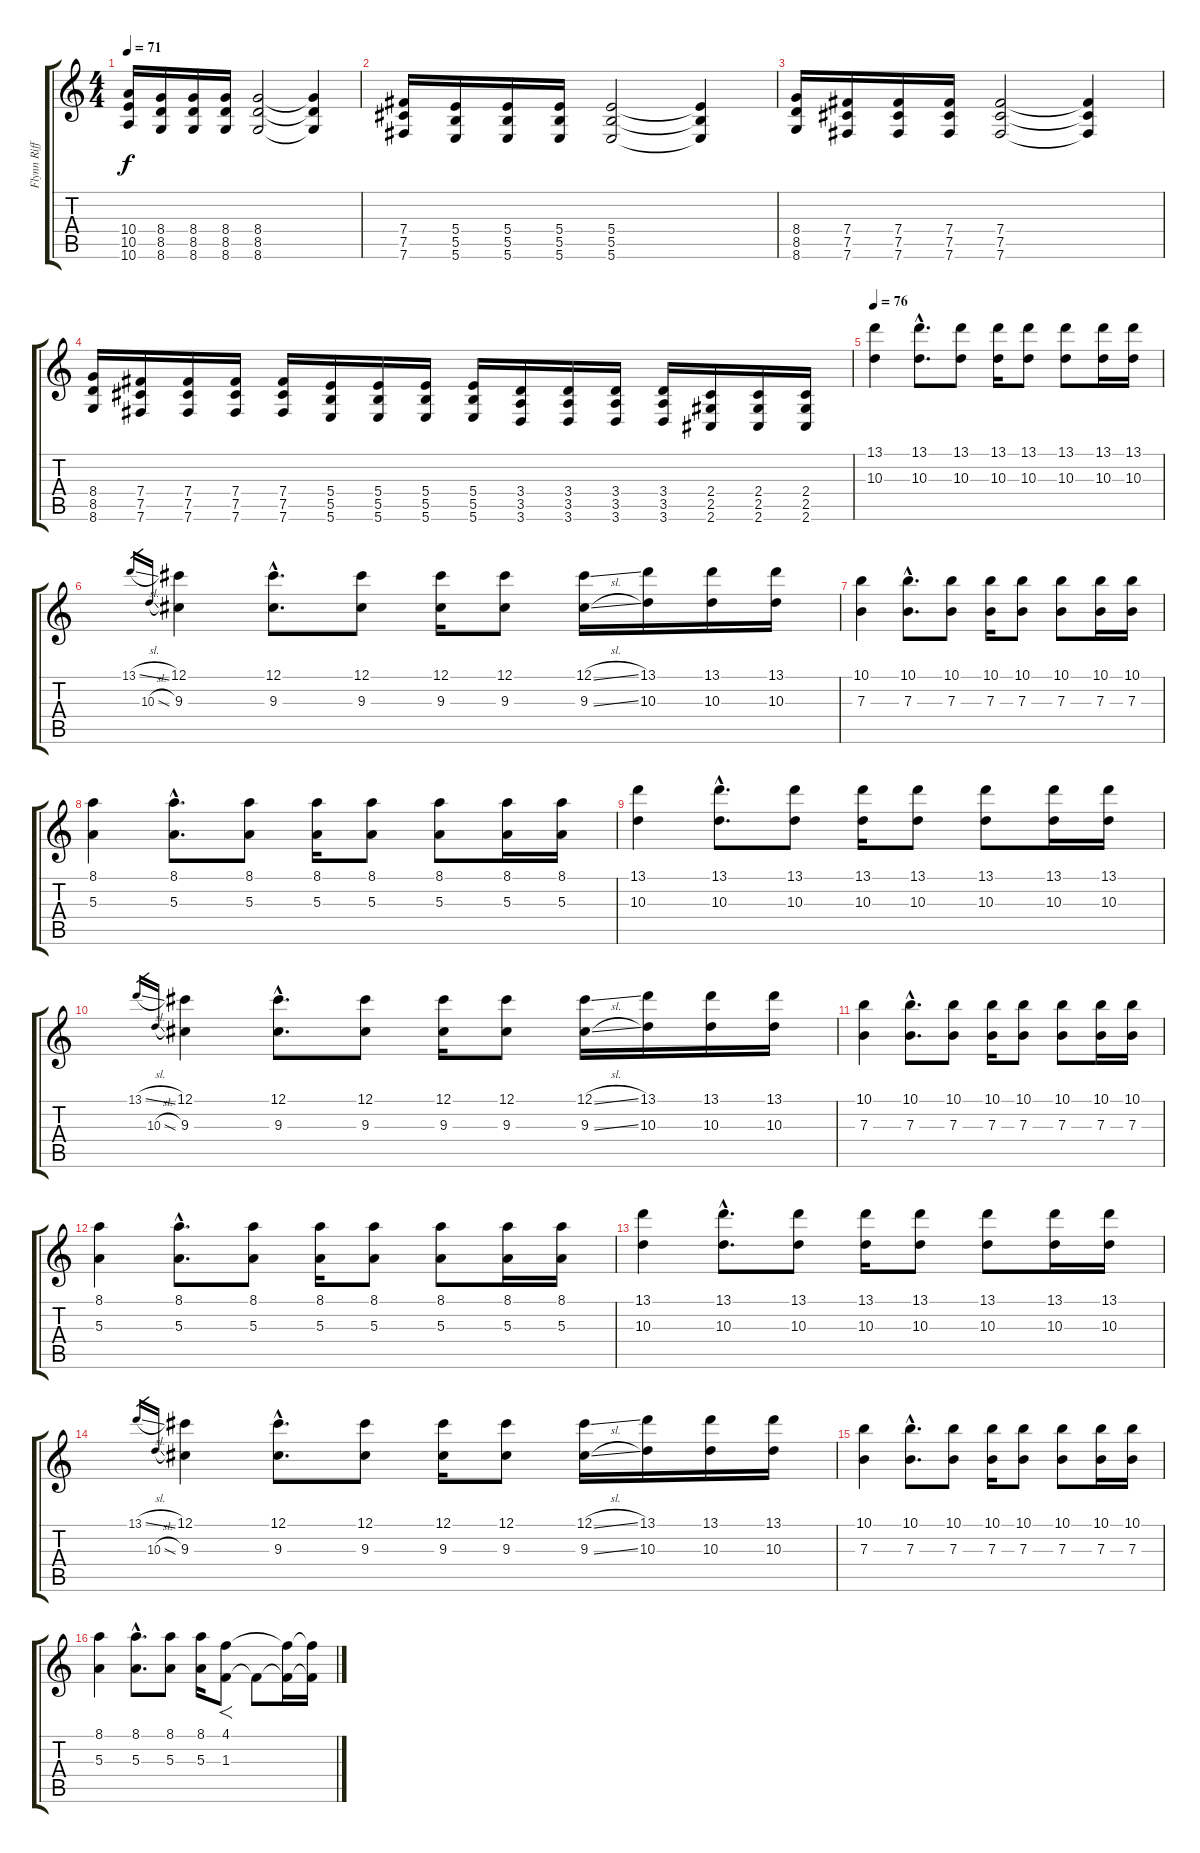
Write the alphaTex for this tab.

\track ("Flynn Riff" "Flynn Riff") {instrument distortionguitar}
\staff {score tabs}
\tuning (Db4 Ab3 E3 B2 Gb2 B1) {hide}
\ts (4 4)
\tempo 71
\clef g2
\ks c
(10.4 10.5 10.6).16{dy f} (8.4 8.5 8.6).16 (8.4 8.5 8.6).16 (8.4 8.5 8.6).16 (8.4 8.5 8.6).2 (8.4{t} 8.5{t} 8.6{t}).4 |
(7.4 7.5 7.6).16 (5.4 5.5 5.6).16 (5.4 5.5 5.6).16 (5.4 5.5 5.6).16 (5.4 5.5 5.6).2 (5.4{t} 5.5{t} 5.6{t}).4 |
(8.4 8.5 8.6).16 (7.4 7.5 7.6).16 (7.4 7.5 7.6).16 (7.4 7.5 7.6).16 (7.4 7.5 7.6).2 (7.4{t} 7.5{t} 7.6{t}).4 |
(8.4 8.5 8.6).16 (7.4 7.5 7.6).16 (7.4 7.5 7.6).16 (7.4 7.5 7.6).16 (7.4 7.5 7.6).16 (5.4 5.5 5.6).16 (5.4 5.5 5.6).16 (5.4 5.5 5.6).16 (5.4 5.5 5.6).16 (3.4 3.5 3.6).16 (3.4 3.5 3.6).16 (3.4 3.5 3.6).16 (3.4 3.5 3.6).16 (2.4 2.5 2.6).16 (2.4 2.5 2.6).16 (2.4 2.5 2.6).16 |
\tempo 76
(13.1 10.3).4 (13.1{hac} 10.3{hac}).8{d} (13.1 10.3).8 (13.1 10.3).16 (13.1 10.3).8 (13.1 10.3).8 (13.1 10.3).16 (13.1 10.3).16 |
13.1{sl}.16{gr} 10.3{sl}.16{gr} (12.1 9.3).4 (12.1{hac} 9.3{hac}).8{d} (12.1 9.3).8 (12.1 9.3).16 (12.1 9.3).8 (12.1{sl} 9.3{sl}).16 (13.1 10.3).16 (13.1 10.3).16 (13.1 10.3).16 |
(10.1 7.3).4 (10.1{hac} 7.3{hac}).8{d} (10.1 7.3).8 (10.1 7.3).16 (10.1 7.3).8 (10.1 7.3).8 (10.1 7.3).16 (10.1 7.3).16 |
(8.1 5.3).4 (8.1{hac} 5.3{hac}).8{d} (8.1 5.3).8 (8.1 5.3).16 (8.1 5.3).8 (8.1 5.3).8 (8.1 5.3).16 (8.1 5.3).16 |
(13.1 10.3).4 (13.1{hac} 10.3{hac}).8{d} (13.1 10.3).8 (13.1 10.3).16 (13.1 10.3).8 (13.1 10.3).8 (13.1 10.3).16 (13.1 10.3).16 |
13.1{sl}.16{gr} 10.3{sl}.16{gr} (12.1 9.3).4 (12.1{hac} 9.3{hac}).8{d} (12.1 9.3).8 (12.1 9.3).16 (12.1 9.3).8 (12.1{sl} 9.3{sl}).16 (13.1 10.3).16 (13.1 10.3).16 (13.1 10.3).16 |
(10.1 7.3).4 (10.1{hac} 7.3{hac}).8{d} (10.1 7.3).8 (10.1 7.3).16 (10.1 7.3).8 (10.1 7.3).8 (10.1 7.3).16 (10.1 7.3).16 |
(8.1 5.3).4 (8.1{hac} 5.3{hac}).8{d} (8.1 5.3).8 (8.1 5.3).16 (8.1 5.3).8 (8.1 5.3).8 (8.1 5.3).16 (8.1 5.3).16 |
(13.1 10.3).4 (13.1{hac} 10.3{hac}).8{d} (13.1 10.3).8 (13.1 10.3).16 (13.1 10.3).8 (13.1 10.3).8 (13.1 10.3).16 (13.1 10.3).16 |
13.1{sl}.16{gr} 10.3{sl}.16{gr} (12.1 9.3).4 (12.1{hac} 9.3{hac}).8{d} (12.1 9.3).8 (12.1 9.3).16 (12.1 9.3).8 (12.1{sl} 9.3{sl}).16 (13.1 10.3).16 (13.1 10.3).16 (13.1 10.3).16 |
(10.1 7.3).4 (10.1{hac} 7.3{hac}).8{d} (10.1 7.3).8 (10.1 7.3).16 (10.1 7.3).8 (10.1 7.3).8 (10.1 7.3).16 (10.1 7.3).16 |
(8.1 5.3).4 (8.1{hac} 5.3{hac}).8{d} (8.1 5.3).8 (8.1 5.3).16 (4.1 1.3).8{f} 1.3{t}.8 (4.1{t} 1.3{t}).16 (4.1{t} 1.3{t}).16
